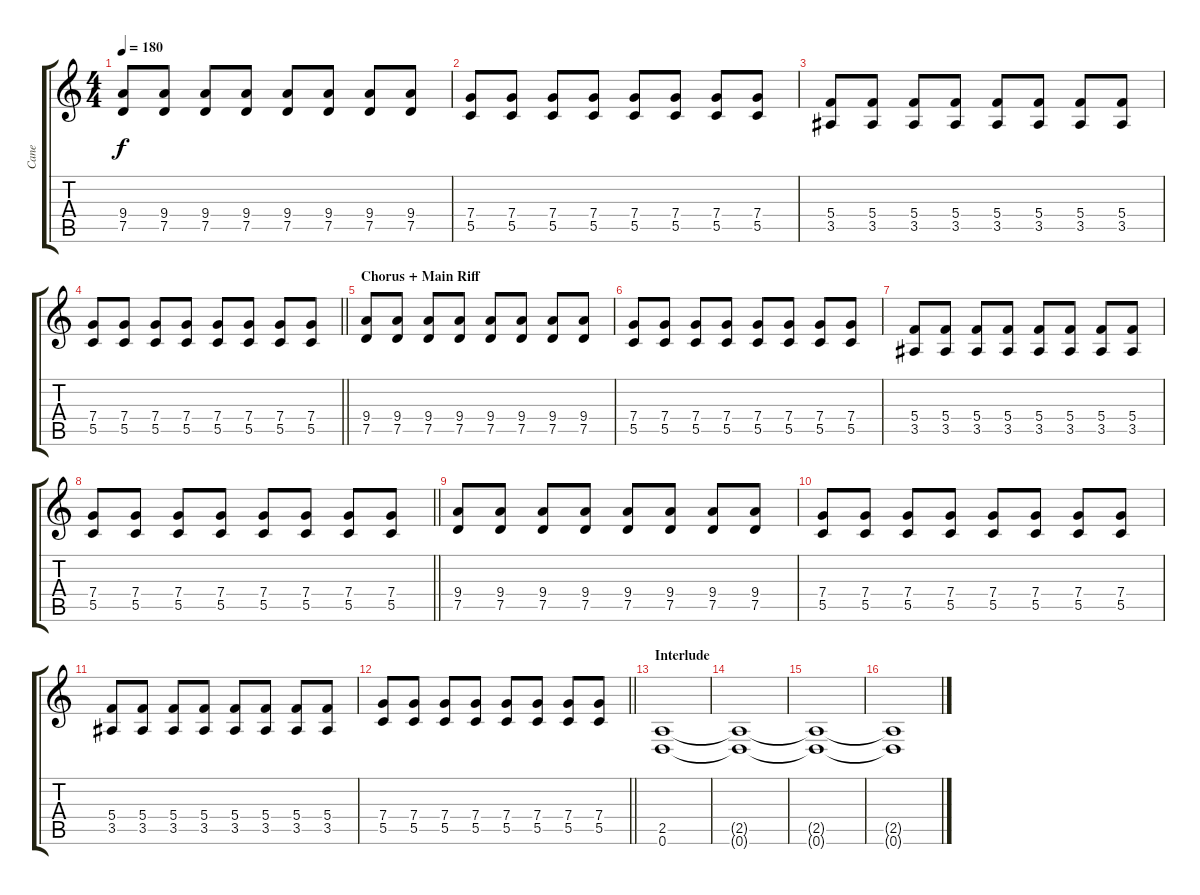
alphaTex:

\track ("Cane" "Cane") {instrument distortionguitar}
\staff {score tabs}
\tuning (D4 A3 F3 C3 G2 D2) {hide}
\ts (4 4)
\tempo 180
\clef g2
\ks c
(9.4 7.5).8{dy f} (9.4 7.5).8 (9.4 7.5).8 (9.4 7.5).8 (9.4 7.5).8 (9.4 7.5).8 (9.4 7.5).8 (9.4 7.5).8 |
(7.4 5.5).8 (7.4 5.5).8 (7.4 5.5).8 (7.4 5.5).8 (7.4 5.5).8 (7.4 5.5).8 (7.4 5.5).8 (7.4 5.5).8 |
(5.4 3.5).8 (5.4 3.5).8 (5.4 3.5).8 (5.4 3.5).8 (5.4 3.5).8 (5.4 3.5).8 (5.4 3.5).8 (5.4 3.5).8 |
\barLineRight lightlight
(7.4 5.5).8 (7.4 5.5).8 (7.4 5.5).8 (7.4 5.5).8 (7.4 5.5).8 (7.4 5.5).8 (7.4 5.5).8 (7.4 5.5).8 |
\section ("" "Chorus + Main Riff")
(9.4 7.5).8 (9.4 7.5).8 (9.4 7.5).8 (9.4 7.5).8 (9.4 7.5).8 (9.4 7.5).8 (9.4 7.5).8 (9.4 7.5).8 |
(7.4 5.5).8 (7.4 5.5).8 (7.4 5.5).8 (7.4 5.5).8 (7.4 5.5).8 (7.4 5.5).8 (7.4 5.5).8 (7.4 5.5).8 |
(5.4 3.5).8 (5.4 3.5).8 (5.4 3.5).8 (5.4 3.5).8 (5.4 3.5).8 (5.4 3.5).8 (5.4 3.5).8 (5.4 3.5).8 |
\barLineRight lightlight
(7.4 5.5).8 (7.4 5.5).8 (7.4 5.5).8 (7.4 5.5).8 (7.4 5.5).8 (7.4 5.5).8 (7.4 5.5).8 (7.4 5.5).8 |
(9.4 7.5).8 (9.4 7.5).8 (9.4 7.5).8 (9.4 7.5).8 (9.4 7.5).8 (9.4 7.5).8 (9.4 7.5).8 (9.4 7.5).8 |
(7.4 5.5).8 (7.4 5.5).8 (7.4 5.5).8 (7.4 5.5).8 (7.4 5.5).8 (7.4 5.5).8 (7.4 5.5).8 (7.4 5.5).8 |
(5.4 3.5).8 (5.4 3.5).8 (5.4 3.5).8 (5.4 3.5).8 (5.4 3.5).8 (5.4 3.5).8 (5.4 3.5).8 (5.4 3.5).8 |
\barLineRight lightlight
(7.4 5.5).8 (7.4 5.5).8 (7.4 5.5).8 (7.4 5.5).8 (7.4 5.5).8 (7.4 5.5).8 (7.4 5.5).8 (7.4 5.5).8 |
\section ("" "Interlude")
(2.5 0.6).1 |
(2.5{t} 0.6{t}).1 |
(2.5{t} 0.6{t}).1 |
(2.5{t} 0.6{t}).1
